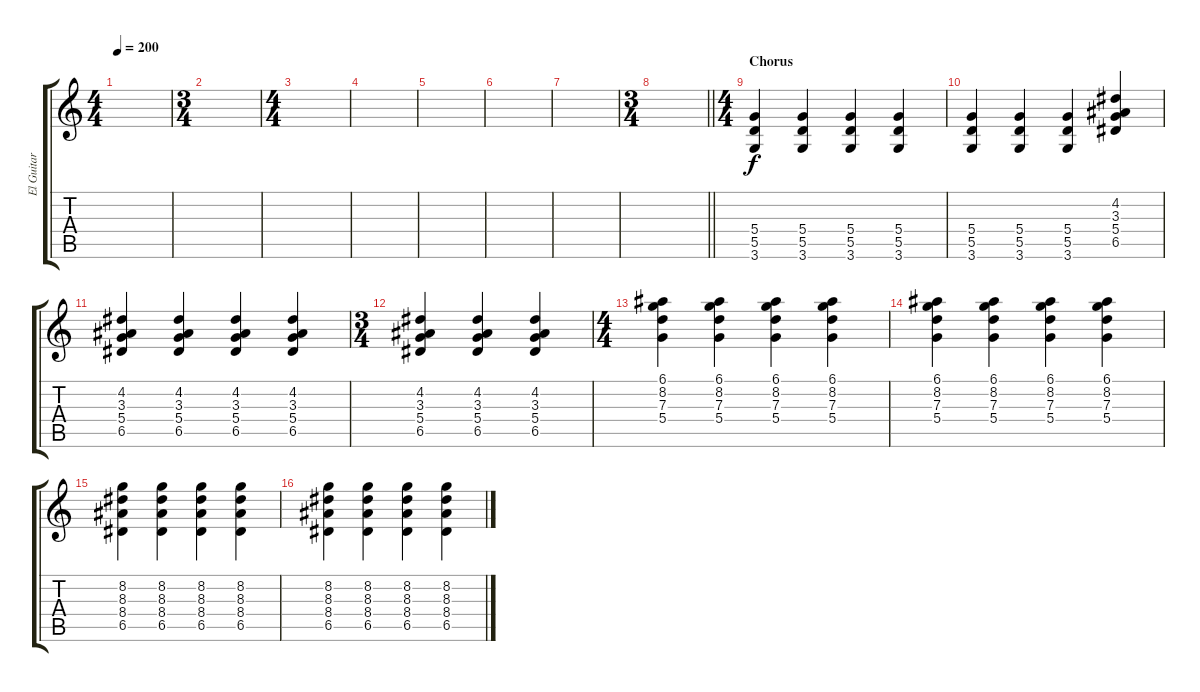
\track ("El Guitar" "El Guitar") {instrument distortionguitar}
\staff {score tabs}
\tuning (E4 B3 G3 D3 A2 E2) {hide}
\ts (4 4)
\tempo 200
\clef g2
\ks c
|
\ts (3 4)
|
\ts (4 4)
|
|
|
|
|
\ts (3 4)
\barLineRight lightlight
|
\ts (4 4)
\section ("" "Chorus")
(5.4 5.5 3.6).4 (5.4 5.5 3.6).4 (5.4 5.5 3.6).4 (5.4 5.5 3.6).4 |
(5.4 5.5 3.6).4 (5.4 5.5 3.6).4 (5.4 5.5 3.6).4 (4.2 3.3 5.4 6.5).4 |
(4.2 3.3 5.4 6.5).4 (4.2 3.3 5.4 6.5).4 (4.2 3.3 5.4 6.5).4 (4.2 3.3 5.4 6.5).4 |
\ts (3 4)
(4.2 3.3 5.4 6.5).4 (4.2 3.3 5.4 6.5).4 (4.2 3.3 5.4 6.5).4 |
\ts (4 4)
(6.1 8.2 7.3 5.4).4 (6.1 8.2 7.3 5.4).4 (6.1 8.2 7.3 5.4).4 (6.1 8.2 7.3 5.4).4 |
(6.1 8.2 7.3 5.4).4 (6.1 8.2 7.3 5.4).4 (6.1 8.2 7.3 5.4).4 (6.1 8.2 7.3 5.4).4 |
(8.2 8.3 8.4 6.5).4 (8.2 8.3 8.4 6.5).4 (8.2 8.3 8.4 6.5).4 (8.2 8.3 8.4 6.5).4 |
(8.2 8.3 8.4 6.5).4 (8.2 8.3 8.4 6.5).4 (8.2 8.3 8.4 6.5).4 (8.2 8.3 8.4 6.5).4
